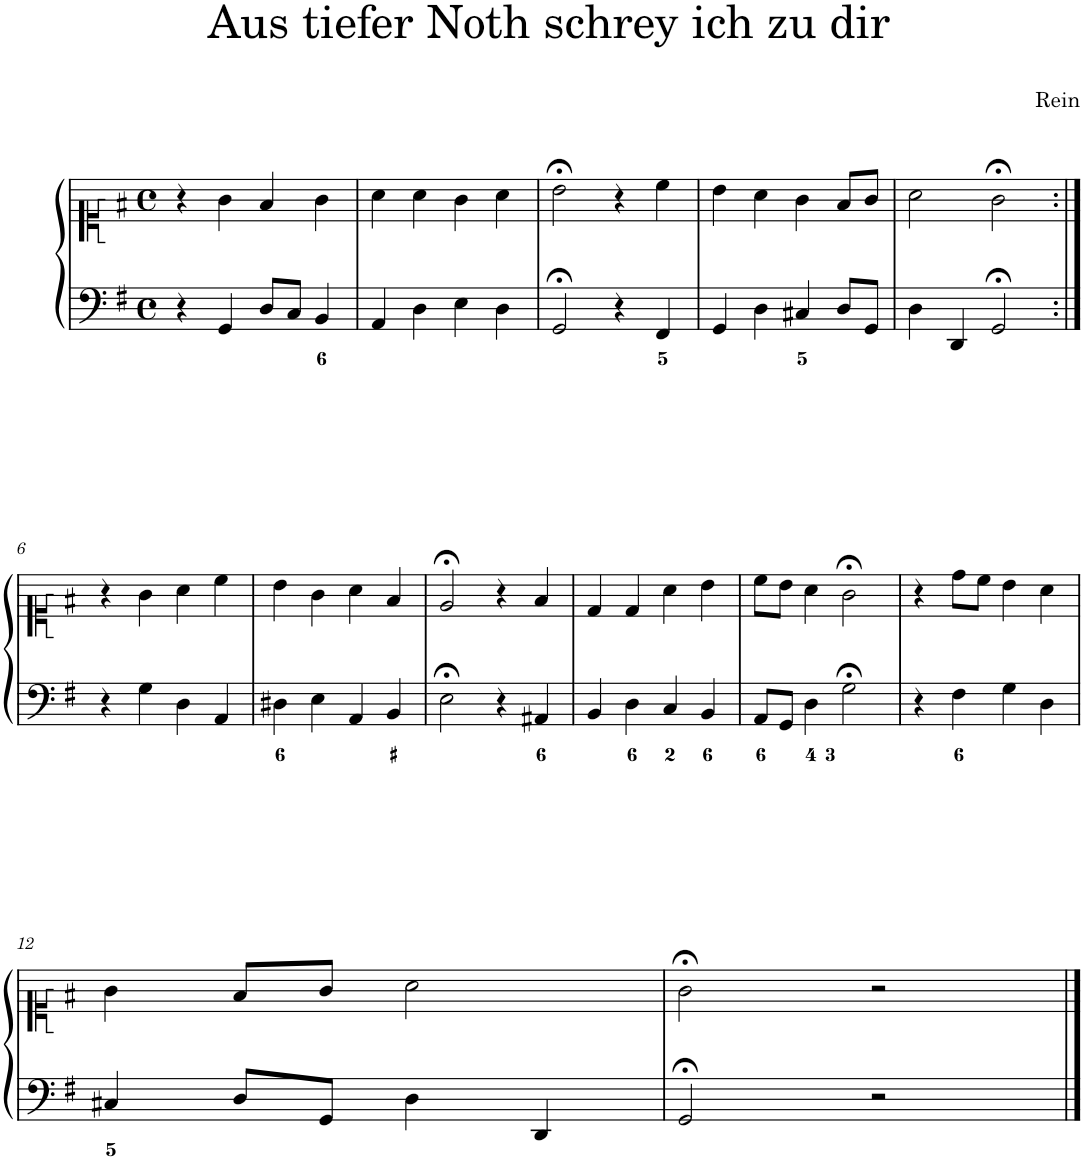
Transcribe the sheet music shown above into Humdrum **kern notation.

**kern	**kern
*part1	*part1
*staff2	*staff1
*I"Piano	*
*I'Pno.	*
*clefF4	*clefC1
*k[f#]	*k[f#]
*M4/4	*M4/4
*met(c)	*met(c)
=1	=1
4r	4r
4GG/	4g\
8D/L	4f#/
8C/J	.
4BB/	4g\
=2	=2
4AA/	4a\
4D\	4a\
4E\	4g\
4D\	4a\
=3	=3
2GG;</	2b;<\
4r	4r
4FF#/	4cc\
=4	=4
4GG/	4b\
4D\	4a\
4C#X/	4g\
8D/L	8f#/L
8GG/J	8g/J
=5	=5
4D\	2a\
4DD/	.
2GG;</	2g;<\
!!LO:LB:g=z
=6:|!	=6:|!
4r	4r
4G\	4g\
4D\	4a\
4AA/	4cc\
=7	=7
4D#X\	4b\
4E\	4g\
4AA/	4a\
4BB/	4f#/
=8	=8
2E;<\	2e;</
4r	4r
4AA#X/	4f#/
=9	=9
4BB/	4d/
4D\	4d/
4C/	4a\
4BB/	4b\
=10	=10
8AA/L	8cc\L
8GG/J	8b\J
4D\	4a\
2G;<\	2g;<\
=11	=11
4r	4r
4F#\	8dd\L
.	8cc\J
4G\	4b\
4D\	4a\
!!LO:LB:g=z
=12	=12
4C#X/	4g\
8D/L	8f#/L
8GG/J	8g/J
4D\	2a\
4DD/	.
=13	=13
2GG;</	2g;<\
2r	2r
==	==
*-	*-
